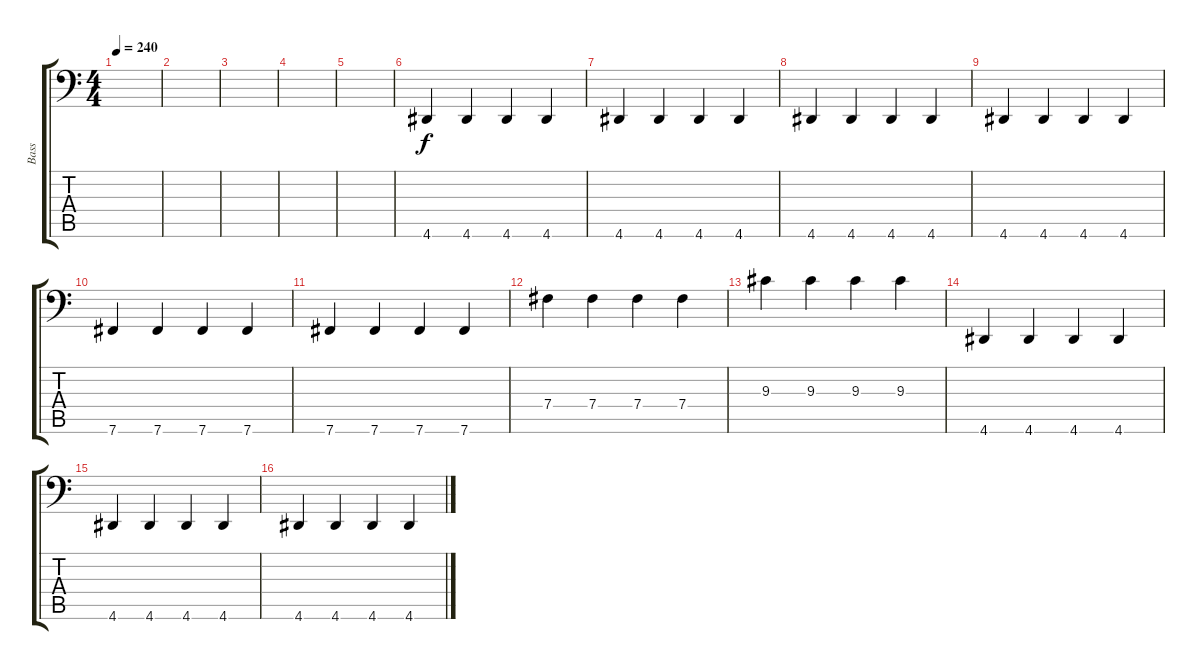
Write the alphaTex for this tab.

\track ("Bass" "Bass") {instrument electricbassfinger}
\staff {score tabs}
\tuning (Db3 Ab2 E2 B1 Gb1 B0) {hide}
\ts (4 4)
\tempo 240
\clef f4
\ks c
|
|
|
|
|
4.6.4 4.6.4 4.6.4 4.6.4 |
4.6.4 4.6.4 4.6.4 4.6.4 |
4.6.4 4.6.4 4.6.4 4.6.4 |
4.6.4 4.6.4 4.6.4 4.6.4 |
7.6.4 7.6.4 7.6.4 7.6.4 |
7.6.4 7.6.4 7.6.4 7.6.4 |
7.4.4 7.4.4 7.4.4 7.4.4 |
9.3.4 9.3.4 9.3.4 9.3.4 |
4.6.4 4.6.4 4.6.4 4.6.4 |
4.6.4 4.6.4 4.6.4 4.6.4 |
4.6.4 4.6.4 4.6.4 4.6.4
